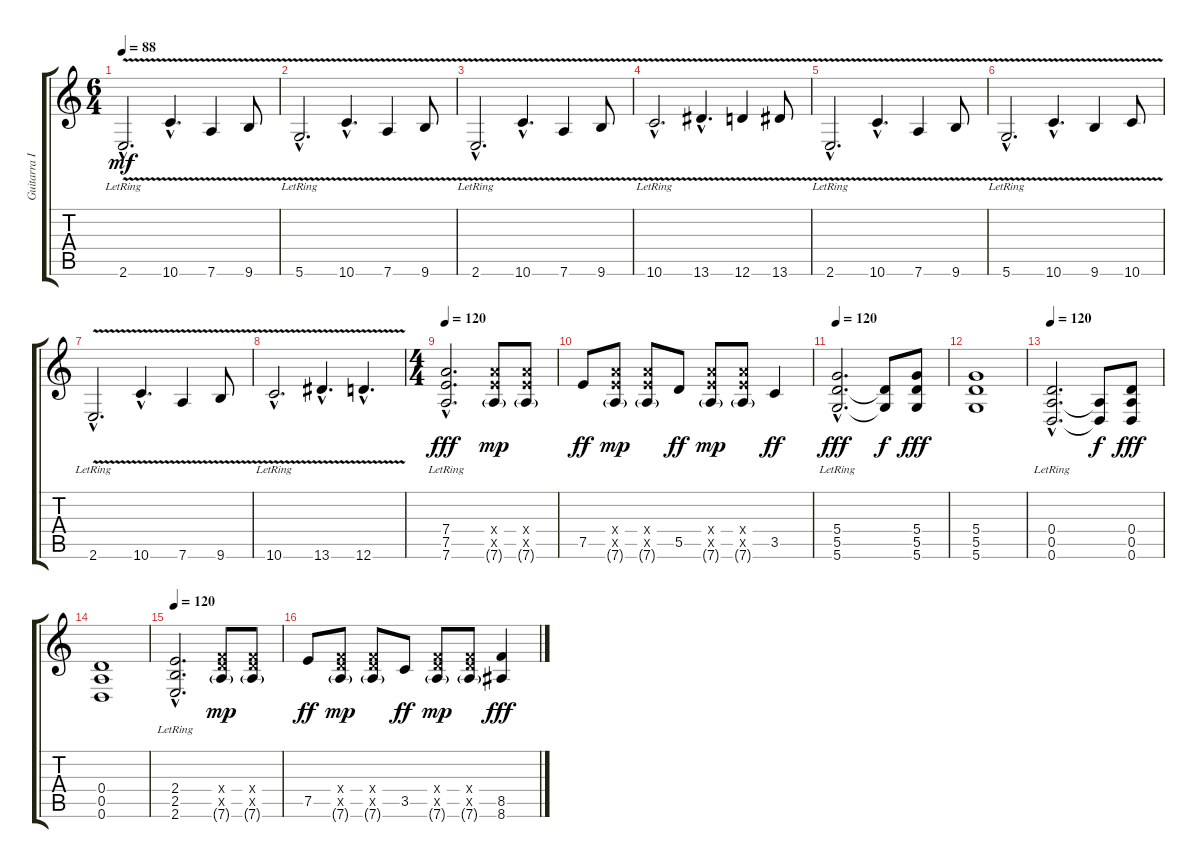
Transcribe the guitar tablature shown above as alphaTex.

\track ("Guitarra II" "Guitarra I") {instrument overdrivenguitar}
\staff {score tabs}
\tuning (E4 B3 G3 D3 A2 D2) {hide}
\ts (6 4)
\tempo 88
\clef g2
\ks c
2.6{v hac lr}.2{d dy mf volume 12} 10.6{v hac}.4{d} 7.6{v}.4 9.6{v}.8 |
5.6{v hac lr}.2{d} 10.6{v hac}.4{d} 7.6{v}.4 9.6{v}.8 |
2.6{v hac lr}.2{d volume 12} 10.6{v hac}.4{d} 7.6{v}.4 9.6{v}.8 |
10.6{v hac lr}.2{d} 13.6{v hac}.4{d} 12.6{v}.4 13.6{v}.8 |
2.6{v hac lr}.2{d volume 12} 10.6{v hac}.4{d} 7.6{v}.4 9.6{v}.8 |
5.6{v hac lr}.2{d} 10.6{v hac}.4{d} 9.6{v}.4 10.6{v}.8 |
2.6{v hac lr}.2{d volume 12} 10.6{v hac}.4{d} 7.6{v}.4 9.6{v}.8 |
10.6{v hac lr}.2{d} 13.6{v hac}.4{d} 12.6{v hac}.4{d} |
\ts (4 4)
\tempo 120
(7.4{hac lr} 7.5{hac lr} 7.6{hac lr}).2{d dy fff volume 9} (7.4{x} 7.5{x} 7.6{g}).8{dy mp} (7.4{x} 7.5{x} 7.6{g}).8 |
7.5.8{dy ff} (7.4{x} 7.5{x} 7.6{g}).8{dy mp} (7.4{x} 7.5{x} 7.6{g}).8 5.5.8{dy ff} (7.4{x} 7.5{x} 7.6{g}).8{dy mp} (7.4{x} 7.5{x} 7.6{g}).8 3.5.4{dy ff} |
\tempo 120
(5.4{hac lr} 5.5{hac lr} 5.6{hac lr}).2{d dy fff} (5.5{t} 5.6{t}).8{dy f} (5.4 5.5 5.6).8{dy fff} |
(5.4 5.5 5.6).1 |
\tempo 120
(0.4{hac} 0.5{hac lr} 0.6{hac lr}).2{d} (0.5{t} 0.6{t}).8{dy f} (0.4 0.5 0.6).8{dy fff} |
(0.4 0.5 0.6).1 |
\tempo 120
(2.4{hac} 2.5{hac} 2.6{hac lr}).2{d} (0.4{x} 8.5{x} 7.6{g}).8{dy mp} (0.4{x} 8.5{x} 7.6{g}).8 |
7.5.8{dy ff} (0.4{x} 8.5{x} 7.6{g}).8{dy mp} (0.4{x} 8.5{x} 7.6{g}).8 3.5.8{dy ff} (0.4{x} 8.5{x} 7.6{g}).8{dy mp} (0.4{x} 8.5{x} 7.6{g}).8 (8.5 8.6).4{dy fff}
